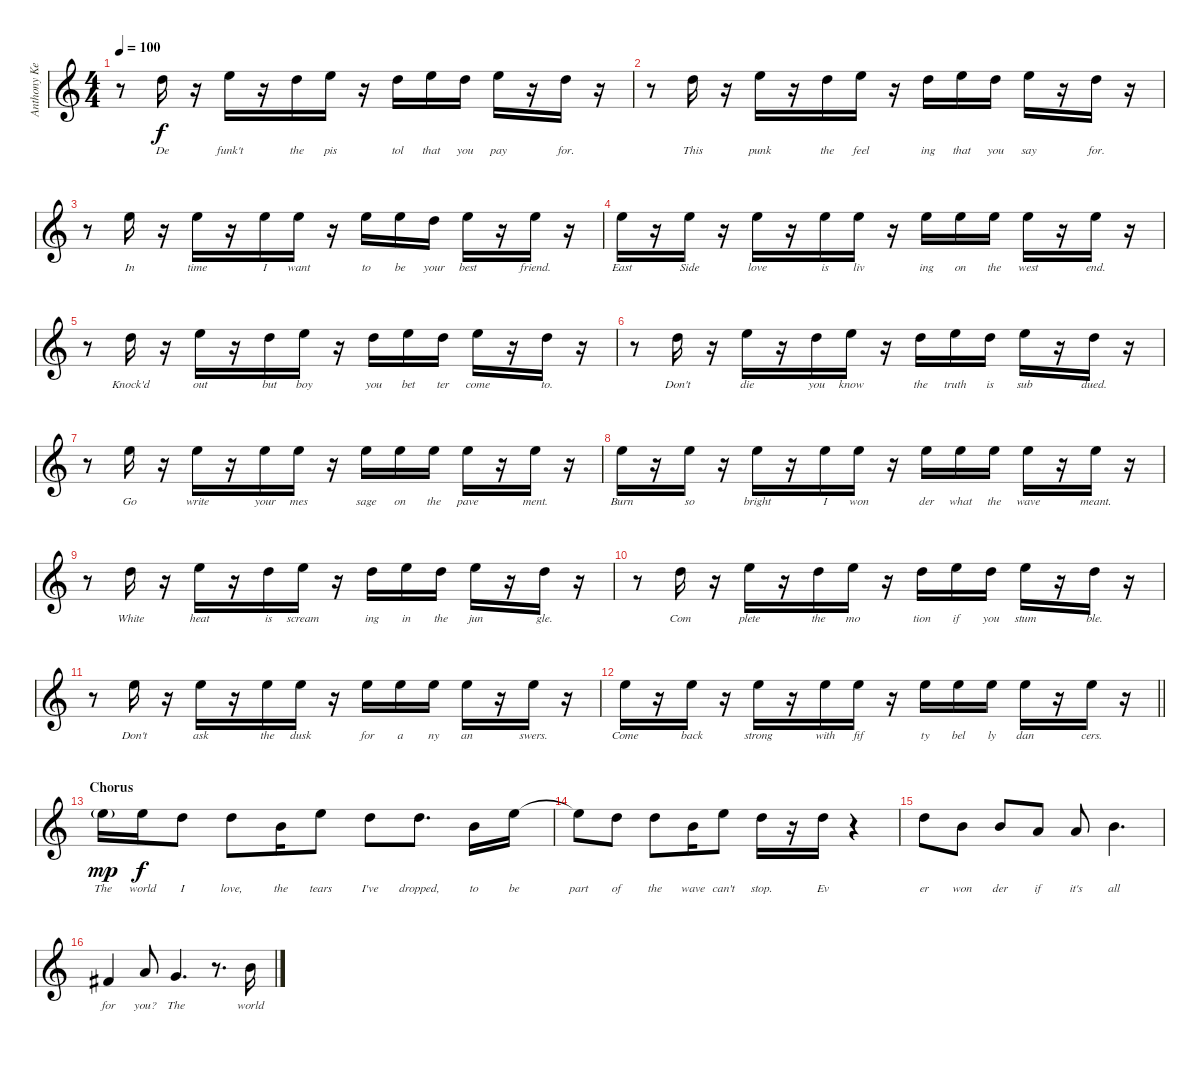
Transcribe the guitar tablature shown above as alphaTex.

\track ("Anthony Keidis (Lead Vocals)" "Anthony Ke") {instrument pad7halo}
\staff {score}
\tuning (E4 B3 G3 D3 A2 E2) {hide}
\ts (4 4)
\tempo 100
\clef g2
\ks c
r.8{dy f} 10.1.16{lyrics (0 "De") lyrics (1 "") lyrics (2 "") lyrics (3 "") lyrics (4 "")} r.16 12.1.16{lyrics (0 "funk't") lyrics (1 "") lyrics (2 "") lyrics (3 "") lyrics (4 "")} r.16 10.1.16{lyrics (0 "the") lyrics (1 "") lyrics (2 "") lyrics (3 "") lyrics (4 "")} 12.1.16{lyrics (0 "pis") lyrics (1 "") lyrics (2 "") lyrics (3 "") lyrics (4 "")} r.16 10.1.16{lyrics (0 "tol") lyrics (1 "") lyrics (2 "") lyrics (3 "") lyrics (4 "")} 12.1.16{lyrics (0 "that") lyrics (1 "") lyrics (2 "") lyrics (3 "") lyrics (4 "")} 10.1.16{lyrics (0 "you") lyrics (1 "") lyrics (2 "") lyrics (3 "") lyrics (4 "")} 12.1.16{lyrics (0 "pay") lyrics (1 "") lyrics (2 "") lyrics (3 "") lyrics (4 "")} r.16 10.1.16{lyrics (0 "for.") lyrics (1 "") lyrics (2 "") lyrics (3 "") lyrics (4 "")} r.16 |
r.8 10.1.16{lyrics (0 "This") lyrics (1 "") lyrics (2 "") lyrics (3 "") lyrics (4 "")} r.16 12.1.16{lyrics (0 "punk") lyrics (1 "") lyrics (2 "") lyrics (3 "") lyrics (4 "")} r.16 10.1.16{lyrics (0 "the") lyrics (1 "") lyrics (2 "") lyrics (3 "") lyrics (4 "")} 12.1.16{lyrics (0 "feel") lyrics (1 "") lyrics (2 "") lyrics (3 "") lyrics (4 "")} r.16 10.1.16{lyrics (0 "ing") lyrics (1 "") lyrics (2 "") lyrics (3 "") lyrics (4 "")} 12.1.16{lyrics (0 "that") lyrics (1 "") lyrics (2 "") lyrics (3 "") lyrics (4 "")} 10.1.16{lyrics (0 "you") lyrics (1 "") lyrics (2 "") lyrics (3 "") lyrics (4 "")} 12.1.16{lyrics (0 "say") lyrics (1 "") lyrics (2 "") lyrics (3 "") lyrics (4 "")} r.16 10.1.16{lyrics (0 "for.") lyrics (1 "") lyrics (2 "") lyrics (3 "") lyrics (4 "")} r.16 |
r.8 12.1.16{lyrics (0 "In") lyrics (1 "") lyrics (2 "") lyrics (3 "") lyrics (4 "")} r.16 12.1.16{lyrics (0 "time") lyrics (1 "") lyrics (2 "") lyrics (3 "") lyrics (4 "")} r.16 12.1.16{lyrics (0 "I") lyrics (1 "") lyrics (2 "") lyrics (3 "") lyrics (4 "")} 12.1.16{lyrics (0 "want") lyrics (1 "") lyrics (2 "") lyrics (3 "") lyrics (4 "")} r.16 12.1.16{lyrics (0 "to") lyrics (1 "") lyrics (2 "") lyrics (3 "") lyrics (4 "")} 12.1.16{lyrics (0 "be") lyrics (1 "") lyrics (2 "") lyrics (3 "") lyrics (4 "")} 10.1.16{lyrics (0 "your") lyrics (1 "") lyrics (2 "") lyrics (3 "") lyrics (4 "")} 12.1.16{lyrics (0 "best") lyrics (1 "") lyrics (2 "") lyrics (3 "") lyrics (4 "")} r.16 12.1.16{lyrics (0 "friend.") lyrics (1 "") lyrics (2 "") lyrics (3 "") lyrics (4 "")} r.16 |
12.1.16{lyrics (0 "East") lyrics (1 "") lyrics (2 "") lyrics (3 "") lyrics (4 "")} r.16 12.1.16{lyrics (0 "Side") lyrics (1 "") lyrics (2 "") lyrics (3 "") lyrics (4 "")} r.16 12.1.16{lyrics (0 "love") lyrics (1 "") lyrics (2 "") lyrics (3 "") lyrics (4 "")} r.16 12.1.16{lyrics (0 "is") lyrics (1 "") lyrics (2 "") lyrics (3 "") lyrics (4 "")} 12.1.16{lyrics (0 "liv") lyrics (1 "") lyrics (2 "") lyrics (3 "") lyrics (4 "")} r.16 12.1.16{lyrics (0 "ing") lyrics (1 "") lyrics (2 "") lyrics (3 "") lyrics (4 "")} 12.1.16{lyrics (0 "on") lyrics (1 "") lyrics (2 "") lyrics (3 "") lyrics (4 "")} 12.1.16{lyrics (0 "the") lyrics (1 "") lyrics (2 "") lyrics (3 "") lyrics (4 "")} 12.1.16{lyrics (0 "west") lyrics (1 "") lyrics (2 "") lyrics (3 "") lyrics (4 "")} r.16 12.1.16{lyrics (0 "end.") lyrics (1 "") lyrics (2 "") lyrics (3 "") lyrics (4 "")} r.16 |
r.8 10.1.16{lyrics (0 "Knock'd") lyrics (1 "") lyrics (2 "") lyrics (3 "") lyrics (4 "")} r.16 12.1.16{lyrics (0 "out") lyrics (1 "") lyrics (2 "") lyrics (3 "") lyrics (4 "")} r.16 10.1.16{lyrics (0 "but") lyrics (1 "") lyrics (2 "") lyrics (3 "") lyrics (4 "")} 12.1.16{lyrics (0 "boy") lyrics (1 "") lyrics (2 "") lyrics (3 "") lyrics (4 "")} r.16 10.1.16{lyrics (0 "you") lyrics (1 "") lyrics (2 "") lyrics (3 "") lyrics (4 "")} 12.1.16{lyrics (0 "bet") lyrics (1 "") lyrics (2 "") lyrics (3 "") lyrics (4 "")} 10.1.16{lyrics (0 "ter") lyrics (1 "") lyrics (2 "") lyrics (3 "") lyrics (4 "")} 12.1.16{lyrics (0 "come") lyrics (1 "") lyrics (2 "") lyrics (3 "") lyrics (4 "")} r.16 10.1.16{lyrics (0 "to.") lyrics (1 "") lyrics (2 "") lyrics (3 "") lyrics (4 "")} r.16 |
r.8 10.1.16{lyrics (0 "Don't") lyrics (1 "") lyrics (2 "") lyrics (3 "") lyrics (4 "")} r.16 12.1.16{lyrics (0 "die") lyrics (1 "") lyrics (2 "") lyrics (3 "") lyrics (4 "")} r.16 10.1.16{lyrics (0 "you") lyrics (1 "") lyrics (2 "") lyrics (3 "") lyrics (4 "")} 12.1.16{lyrics (0 "know") lyrics (1 "") lyrics (2 "") lyrics (3 "") lyrics (4 "")} r.16 10.1.16{lyrics (0 "the") lyrics (1 "") lyrics (2 "") lyrics (3 "") lyrics (4 "")} 12.1.16{lyrics (0 "truth") lyrics (1 "") lyrics (2 "") lyrics (3 "") lyrics (4 "")} 10.1.16{lyrics (0 "is") lyrics (1 "") lyrics (2 "") lyrics (3 "") lyrics (4 "")} 12.1.16{lyrics (0 "sub") lyrics (1 "") lyrics (2 "") lyrics (3 "") lyrics (4 "")} r.16 10.1.16{lyrics (0 "dued.") lyrics (1 "") lyrics (2 "") lyrics (3 "") lyrics (4 "")} r.16 |
r.8 12.1.16{lyrics (0 "Go") lyrics (1 "") lyrics (2 "") lyrics (3 "") lyrics (4 "")} r.16 12.1.16{lyrics (0 "write") lyrics (1 "") lyrics (2 "") lyrics (3 "") lyrics (4 "")} r.16 12.1.16{lyrics (0 "your") lyrics (1 "") lyrics (2 "") lyrics (3 "") lyrics (4 "")} 12.1.16{lyrics (0 "mes") lyrics (1 "") lyrics (2 "") lyrics (3 "") lyrics (4 "")} r.16 12.1.16{lyrics (0 "sage") lyrics (1 "") lyrics (2 "") lyrics (3 "") lyrics (4 "")} 12.1.16{lyrics (0 "on") lyrics (1 "") lyrics (2 "") lyrics (3 "") lyrics (4 "")} 12.1.16{lyrics (0 "the") lyrics (1 "") lyrics (2 "") lyrics (3 "") lyrics (4 "")} 12.1.16{lyrics (0 "pave") lyrics (1 "") lyrics (2 "") lyrics (3 "") lyrics (4 "")} r.16 12.1.16{lyrics (0 "ment.") lyrics (1 "") lyrics (2 "") lyrics (3 "") lyrics (4 "")} r.16 |
12.1.16{lyrics (0 "Burn") lyrics (1 "") lyrics (2 "") lyrics (3 "") lyrics (4 "")} r.16 12.1.16{lyrics (0 "so") lyrics (1 "") lyrics (2 "") lyrics (3 "") lyrics (4 "")} r.16 12.1.16{lyrics (0 "bright") lyrics (1 "") lyrics (2 "") lyrics (3 "") lyrics (4 "")} r.16 12.1.16{lyrics (0 "I") lyrics (1 "") lyrics (2 "") lyrics (3 "") lyrics (4 "")} 12.1.16{lyrics (0 "won") lyrics (1 "") lyrics (2 "") lyrics (3 "") lyrics (4 "")} r.16 12.1.16{lyrics (0 "der") lyrics (1 "") lyrics (2 "") lyrics (3 "") lyrics (4 "")} 12.1.16{lyrics (0 "what") lyrics (1 "") lyrics (2 "") lyrics (3 "") lyrics (4 "")} 12.1.16{lyrics (0 "the") lyrics (1 "") lyrics (2 "") lyrics (3 "") lyrics (4 "")} 12.1.16{lyrics (0 "wave") lyrics (1 "") lyrics (2 "") lyrics (3 "") lyrics (4 "")} r.16 12.1.16{lyrics (0 "meant.") lyrics (1 "") lyrics (2 "") lyrics (3 "") lyrics (4 "")} r.16 |
r.8 10.1.16{lyrics (0 "White") lyrics (1 "") lyrics (2 "") lyrics (3 "") lyrics (4 "")} r.16 12.1.16{lyrics (0 "heat") lyrics (1 "") lyrics (2 "") lyrics (3 "") lyrics (4 "")} r.16 10.1.16{lyrics (0 "is") lyrics (1 "") lyrics (2 "") lyrics (3 "") lyrics (4 "")} 12.1.16{lyrics (0 "scream") lyrics (1 "") lyrics (2 "") lyrics (3 "") lyrics (4 "")} r.16 10.1.16{lyrics (0 "ing") lyrics (1 "") lyrics (2 "") lyrics (3 "") lyrics (4 "")} 12.1.16{lyrics (0 "in") lyrics (1 "") lyrics (2 "") lyrics (3 "") lyrics (4 "")} 10.1.16{lyrics (0 "the") lyrics (1 "") lyrics (2 "") lyrics (3 "") lyrics (4 "")} 12.1.16{lyrics (0 "jun") lyrics (1 "") lyrics (2 "") lyrics (3 "") lyrics (4 "")} r.16 10.1.16{lyrics (0 "gle.") lyrics (1 "") lyrics (2 "") lyrics (3 "") lyrics (4 "")} r.16 |
r.8 10.1.16{lyrics (0 "Com") lyrics (1 "") lyrics (2 "") lyrics (3 "") lyrics (4 "")} r.16 12.1.16{lyrics (0 "plete") lyrics (1 "") lyrics (2 "") lyrics (3 "") lyrics (4 "")} r.16 10.1.16{lyrics (0 "the") lyrics (1 "") lyrics (2 "") lyrics (3 "") lyrics (4 "")} 12.1.16{lyrics (0 "mo") lyrics (1 "") lyrics (2 "") lyrics (3 "") lyrics (4 "")} r.16 10.1.16{lyrics (0 "tion") lyrics (1 "") lyrics (2 "") lyrics (3 "") lyrics (4 "")} 12.1.16{lyrics (0 "if") lyrics (1 "") lyrics (2 "") lyrics (3 "") lyrics (4 "")} 10.1.16{lyrics (0 "you") lyrics (1 "") lyrics (2 "") lyrics (3 "") lyrics (4 "")} 12.1.16{lyrics (0 "stum") lyrics (1 "") lyrics (2 "") lyrics (3 "") lyrics (4 "")} r.16 10.1.16{lyrics (0 "ble.") lyrics (1 "") lyrics (2 "") lyrics (3 "") lyrics (4 "")} r.16 |
r.8 12.1.16{lyrics (0 "Don't") lyrics (1 "") lyrics (2 "") lyrics (3 "") lyrics (4 "")} r.16 12.1.16{lyrics (0 "ask") lyrics (1 "") lyrics (2 "") lyrics (3 "") lyrics (4 "")} r.16 12.1.16{lyrics (0 "the") lyrics (1 "") lyrics (2 "") lyrics (3 "") lyrics (4 "")} 12.1.16{lyrics (0 "dusk") lyrics (1 "") lyrics (2 "") lyrics (3 "") lyrics (4 "")} r.16 12.1.16{lyrics (0 "for") lyrics (1 "") lyrics (2 "") lyrics (3 "") lyrics (4 "")} 12.1.16{lyrics (0 "a") lyrics (1 "") lyrics (2 "") lyrics (3 "") lyrics (4 "")} 12.1.16{lyrics (0 "ny") lyrics (1 "") lyrics (2 "") lyrics (3 "") lyrics (4 "")} 12.1.16{lyrics (0 "an") lyrics (1 "") lyrics (2 "") lyrics (3 "") lyrics (4 "")} r.16 12.1.16{lyrics (0 "swers.") lyrics (1 "") lyrics (2 "") lyrics (3 "") lyrics (4 "")} r.16 |
\barLineRight lightlight
12.1.16{lyrics (0 "Come") lyrics (1 "") lyrics (2 "") lyrics (3 "") lyrics (4 "")} r.16 12.1.16{lyrics (0 "back") lyrics (1 "") lyrics (2 "") lyrics (3 "") lyrics (4 "")} r.16 12.1.16{lyrics (0 "strong") lyrics (1 "") lyrics (2 "") lyrics (3 "") lyrics (4 "")} r.16 12.1.16{lyrics (0 "with") lyrics (1 "") lyrics (2 "") lyrics (3 "") lyrics (4 "")} 12.1.16{lyrics (0 "fif") lyrics (1 "") lyrics (2 "") lyrics (3 "") lyrics (4 "")} r.16 12.1.16{lyrics (0 "ty") lyrics (1 "") lyrics (2 "") lyrics (3 "") lyrics (4 "")} 12.1.16{lyrics (0 "bel") lyrics (1 "") lyrics (2 "") lyrics (3 "") lyrics (4 "")} 12.1.16{lyrics (0 "ly") lyrics (1 "") lyrics (2 "") lyrics (3 "") lyrics (4 "")} 12.1.16{lyrics (0 "dan") lyrics (1 "") lyrics (2 "") lyrics (3 "") lyrics (4 "")} r.16 12.1.16{lyrics (0 "cers.") lyrics (1 "") lyrics (2 "") lyrics (3 "") lyrics (4 "")} r.16 |
\section ("" "Chorus")
12.1{g}.16{lyrics (0 "The") lyrics (1 "") lyrics (2 "") lyrics (3 "") lyrics (4 "") dy mp} 12.1.16{lyrics (0 "world") lyrics (1 "") lyrics (2 "") lyrics (3 "") lyrics (4 "") dy f} 10.1.8{lyrics (0 "I") lyrics (1 "") lyrics (2 "") lyrics (3 "") lyrics (4 "")} 10.1.8{lyrics (0 "love,") lyrics (1 "") lyrics (2 "") lyrics (3 "") lyrics (4 "")} 12.2.16{lyrics (0 "the") lyrics (1 "") lyrics (2 "") lyrics (3 "") lyrics (4 "")} 12.1.8{lyrics (0 "tears") lyrics (1 "") lyrics (2 "") lyrics (3 "") lyrics (4 "")} 10.1.8{lyrics (0 "I've") lyrics (1 "") lyrics (2 "") lyrics (3 "") lyrics (4 "")} 10.1.8{d lyrics (0 "dropped,") lyrics (1 "") lyrics (2 "") lyrics (3 "") lyrics (4 "")} 12.2.16{lyrics (0 "to") lyrics (1 "") lyrics (2 "") lyrics (3 "") lyrics (4 "")} 12.1.16{lyrics (0 "be") lyrics (1 "") lyrics (2 "") lyrics (3 "") lyrics (4 "")} |
12.1{t}.8{lyrics (0 "part") lyrics (1 "") lyrics (2 "") lyrics (3 "") lyrics (4 "")} 10.1.8{lyrics (0 "of") lyrics (1 "") lyrics (2 "") lyrics (3 "") lyrics (4 "")} 10.1.8{lyrics (0 "the") lyrics (1 "") lyrics (2 "") lyrics (3 "") lyrics (4 "")} 12.2.16{lyrics (0 "wave") lyrics (1 "") lyrics (2 "") lyrics (3 "") lyrics (4 "")} 12.1.8{lyrics (0 "can't") lyrics (1 "") lyrics (2 "") lyrics (3 "") lyrics (4 "")} 10.1.16{lyrics (0 "stop.") lyrics (1 "") lyrics (2 "") lyrics (3 "") lyrics (4 "")} r.16 10.1.16{lyrics (0 "Ev") lyrics (1 "") lyrics (2 "") lyrics (3 "") lyrics (4 "")} r.4 |
10.1.8{lyrics (0 "er") lyrics (1 "") lyrics (2 "") lyrics (3 "") lyrics (4 "")} 7.1.8{lyrics (0 "won") lyrics (1 "") lyrics (2 "") lyrics (3 "") lyrics (4 "")} 7.1.8{lyrics (0 "der") lyrics (1 "") lyrics (2 "") lyrics (3 "") lyrics (4 "")} 5.1.8{lyrics (0 "if") lyrics (1 "") lyrics (2 "") lyrics (3 "") lyrics (4 "")} 5.1.8{lyrics (0 "it's") lyrics (1 "") lyrics (2 "") lyrics (3 "") lyrics (4 "")} 7.1.4{d lyrics (0 "all") lyrics (1 "") lyrics (2 "") lyrics (3 "") lyrics (4 "")} |
7.2.4{lyrics (0 "for") lyrics (1 "") lyrics (2 "") lyrics (3 "") lyrics (4 "")} 5.1.8{lyrics (0 "you?") lyrics (1 "") lyrics (2 "") lyrics (3 "") lyrics (4 "")} 3.1.4{d lyrics (0 "The") lyrics (1 "") lyrics (2 "") lyrics (3 "") lyrics (4 "")} r.8{d} 12.2.16{lyrics (0 "world") lyrics (1 "") lyrics (2 "") lyrics (3 "") lyrics (4 "")}
